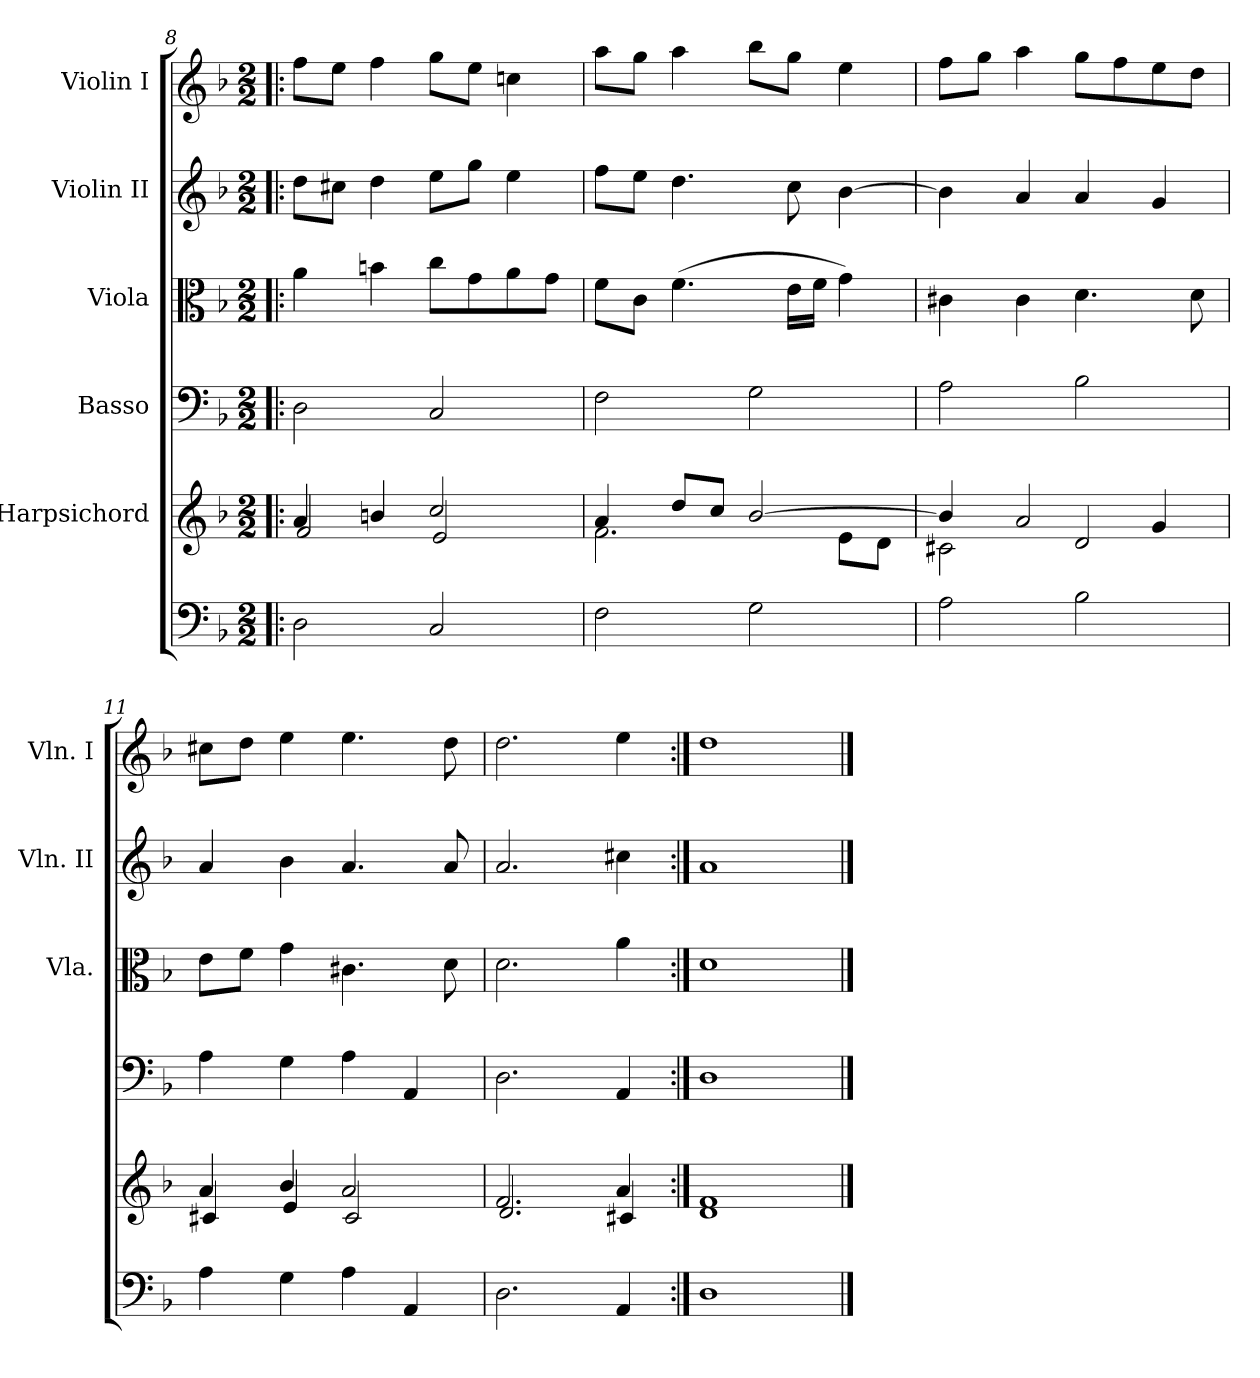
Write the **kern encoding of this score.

**kern	**kern	**kern	**kern	**kern	**kern
*part6	*part5	*part4	*part3	*part2	*part1
*staff6	*staff5	*staff4	*staff3	*staff2	*staff1
*	*I"Harpsichord	*I"Basso	*I"Viola	*I"Violin II	*I"Violin I
*	*	*	*I'Vla.	*I'Vln. II	*I'Vln. I
*clefF4	*clefG2	*clefF4	*clefC3	*clefG2	*clefG2
*k[b-]	*k[b-]	*k[b-]	*k[b-]	*k[b-]	*k[b-]
*F:	*F:	*F:	*F:	*F:	*F:
*M2/2	*M2/2	*M2/2	*M2/2	*M2/2	*M2/2
=8!|:	=8!|:	=8!|:	=8!|:	=8!|:	=8!|:
*	*^	*	*	*	*
2Di\	4ai/	2fi/	2Di\	4ai\	8ddi\L	8ffi\L
.	.	.	.	.	8cc#Xi\J	8eei\J
.	4bni/	.	.	4bni\	4ddi\	4ffi\
2Ci/	2cci/	2ei/	2Ci/	8cci\L	8eei\L	8ggi\L
.	.	.	.	8gi\	8ggi\J	8eei\J
.	.	.	.	8ai\	4eei\	4ccni\
.	.	.	.	8gi\J	.	.
!!LO:PB:g=z
=9	=9	=9	=9	=9	=9	=9
2Fi\	4ai/	2.fi\	2Fi\	8fi\L	8ffi\L	8aai\L
.	.	.	.	8ci\J	8eei\J	8ggi\J
.	8ddi/L	.	.	(4.fi\	4.ddi\	4aai\
.	8cci/J	.	.	.	.	.
2Gi\	[2b-i/	.	2Gi\	.	.	8bb-i\L
.	.	.	.	16ei\LL	8cci\	8ggi\J
.	.	.	.	16fi\JJ	.	.
.	.	8ei\L	.	4gi\)	[4b-i\	4eei\
.	.	8di\J	.	.	.	.
=10	=10	=10	=10	=10	=10	=10
2Ai\	4b-i/]	2c#Xi\	2Ai\	4c#Xi\	4b-i\]	8ffi\L
.	.	.	.	.	.	8ggi\J
.	2ai/	.	.	4c#i\	4ai/	4aai\
2B-i\	.	2di/	2B-i\	4.di\	4ai/	8ggi\L
.	.	.	.	.	.	8ffi\
.	4gi/	.	.	.	4gi/	8eei\
.	.	.	.	8di\	.	8ddi\J
=11	=11	=11	=11	=11	=11	=11
4Ai\	4ai/	4c#Xi/	4Ai\	8ei\L	4ai/	8cc#Xi\L
.	.	.	.	8fi\J	.	8ddi\J
4Gi\	4b-i/	4ei/	4Gi\	4gi\	4b-i\	4eei\
4Ai\	2ai/	2c#i/	4Ai\	4.c#Xi\	4.ai/	4.eei\
4AAi/	.	.	4AAi/	.	.	.
.	.	.	.	8di\	8ai/	8ddi\
=12	=12	=12	=12	=12	=12	=12
2.Di\	2.fi/	2.di/	2.Di\	2.di\	2.ai/	2.ddi\
4AAi/	4ai/	4c#Xi/	4AAi/	4ai\	4cc#Xi\	4eei\
*	*v	*v	*	*	*	*
=13:|!	=13:|!	=13:|!	=13:|!	=13:|!	=13:|!
1Di	1di 1fi	1Di	1di	1ai	1ddi
==	==	==	==	==	==
*-	*-	*-	*-	*-	*-
